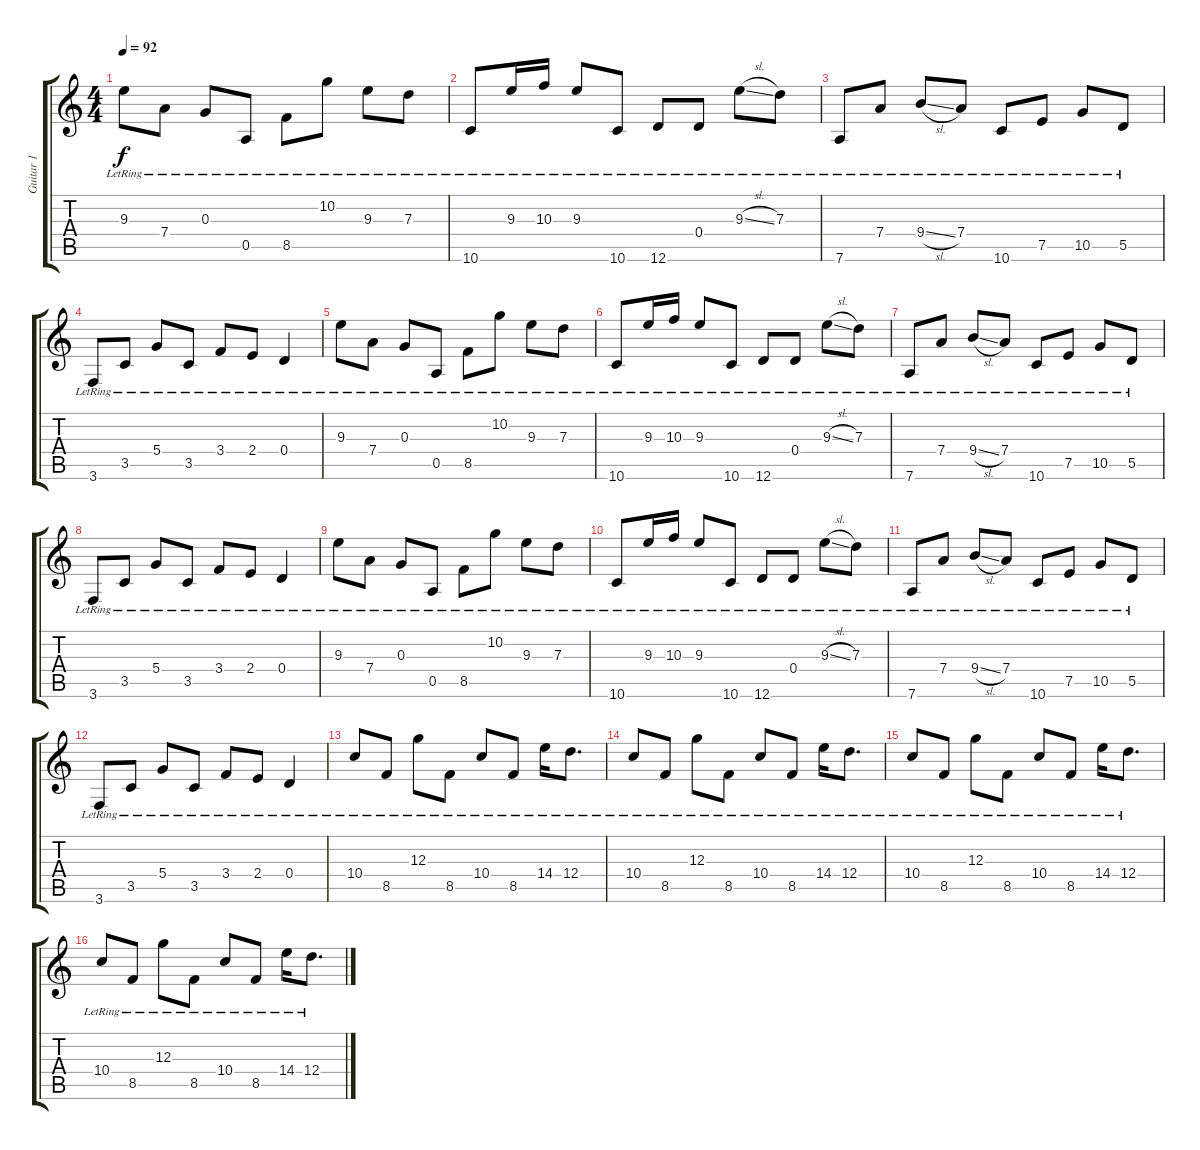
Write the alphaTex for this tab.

\track ("Guitar 1" "Guitar 1") {instrument electricguitarclean}
\staff {score tabs}
\tuning (D4 A3 G3 D3 A2 D2) {hide}
\ts (4 4)
\tempo 92
\clef g2
\ks c
9.3{lr}.8{dy f} 7.4{lr}.8 0.3{lr}.8 0.5{lr}.8 8.5{lr}.8 10.2{lr}.8 9.3{lr}.8 7.3{lr}.8 |
10.6{lr}.8 9.3{lr}.16 10.3{lr}.16 9.3{lr}.8 10.6{lr}.8 12.6{lr}.8 0.4{lr}.8 9.3{sl lr}.8 7.3{lr}.8 |
7.6{lr}.8 7.4{lr}.8 9.4{sl lr}.8 7.4{lr}.8 10.6{lr}.8 7.5{lr}.8 10.5{lr}.8 5.5{lr}.8 |
3.6{lr}.8 3.5{lr}.8 5.4{lr}.8 3.5{lr}.8 3.4{lr}.8 2.4{lr}.8 0.4{lr}.4 |
9.3{lr}.8 7.4{lr}.8 0.3{lr}.8 0.5{lr}.8 8.5{lr}.8 10.2{lr}.8 9.3{lr}.8 7.3{lr}.8 |
10.6{lr}.8 9.3{lr}.16 10.3{lr}.16 9.3{lr}.8 10.6{lr}.8 12.6{lr}.8 0.4{lr}.8 9.3{sl lr}.8 7.3{lr}.8 |
7.6{lr}.8 7.4{lr}.8 9.4{sl lr}.8 7.4{lr}.8 10.6{lr}.8 7.5{lr}.8 10.5{lr}.8 5.5{lr}.8 |
3.6{lr}.8 3.5{lr}.8 5.4{lr}.8 3.5{lr}.8 3.4{lr}.8 2.4{lr}.8 0.4{lr}.4 |
9.3{lr}.8 7.4{lr}.8 0.3{lr}.8 0.5{lr}.8 8.5{lr}.8 10.2{lr}.8 9.3{lr}.8 7.3{lr}.8 |
10.6{lr}.8 9.3{lr}.16 10.3{lr}.16 9.3{lr}.8 10.6{lr}.8 12.6{lr}.8 0.4{lr}.8 9.3{sl lr}.8 7.3{lr}.8 |
7.6{lr}.8 7.4{lr}.8 9.4{sl lr}.8 7.4{lr}.8 10.6{lr}.8 7.5{lr}.8 10.5{lr}.8 5.5{lr}.8 |
3.6{lr}.8 3.5{lr}.8 5.4{lr}.8 3.5{lr}.8 3.4{lr}.8 2.4{lr}.8 0.4{lr}.4 |
10.4{lr}.8 8.5{lr}.8 12.3{lr}.8 8.5{lr}.8 10.4{lr}.8 8.5{lr}.8 14.4{lr}.16 12.4{lr}.8{d} |
10.4{lr}.8 8.5{lr}.8 12.3{lr}.8 8.5{lr}.8 10.4{lr}.8 8.5{lr}.8 14.4{lr}.16 12.4{lr}.8{d} |
10.4{lr}.8 8.5{lr}.8 12.3{lr}.8 8.5{lr}.8 10.4{lr}.8 8.5{lr}.8 14.4{lr}.16 12.4{lr}.8{d} |
10.4{lr}.8 8.5{lr}.8 12.3{lr}.8 8.5{lr}.8 10.4{lr}.8 8.5{lr}.8 14.4{lr}.16 12.4{lr}.8{d}
